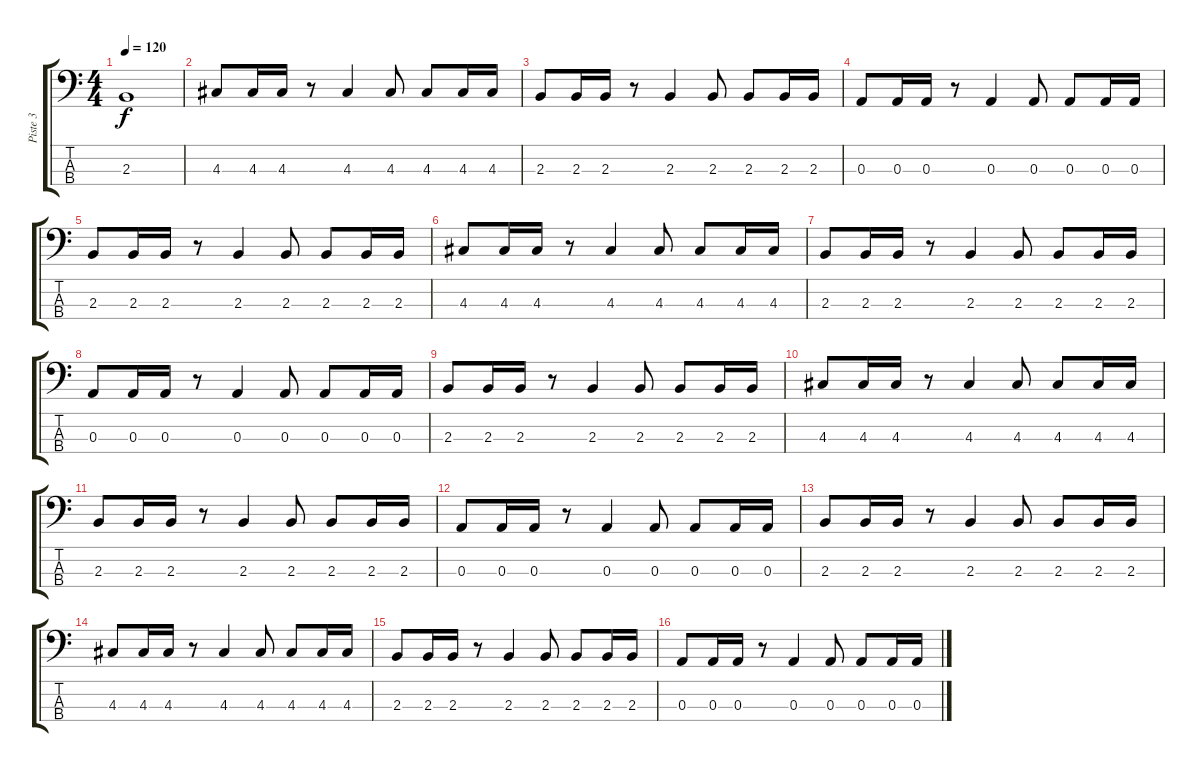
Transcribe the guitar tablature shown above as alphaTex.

\track ("Piste 3" "Piste 3") {instrument electricbassfinger}
\staff {score tabs}
\tuning (G2 D2 A1 E1) {hide}
\ts (4 4)
\tempo 120
\clef f4
\ks c
2.3.1{dy f} |
4.3.8 4.3.16 4.3.16 r.8 4.3.4 4.3.8 4.3.8 4.3.16 4.3.16 |
2.3.8 2.3.16 2.3.16 r.8 2.3.4 2.3.8 2.3.8 2.3.16 2.3.16 |
0.3.8 0.3.16 0.3.16 r.8 0.3.4 0.3.8 0.3.8 0.3.16 0.3.16 |
2.3.8 2.3.16 2.3.16 r.8 2.3.4 2.3.8 2.3.8 2.3.16 2.3.16 |
4.3.8 4.3.16 4.3.16 r.8 4.3.4 4.3.8 4.3.8 4.3.16 4.3.16 |
2.3.8 2.3.16 2.3.16 r.8 2.3.4 2.3.8 2.3.8 2.3.16 2.3.16 |
0.3.8 0.3.16 0.3.16 r.8 0.3.4 0.3.8 0.3.8 0.3.16 0.3.16 |
2.3.8 2.3.16 2.3.16 r.8 2.3.4 2.3.8 2.3.8 2.3.16 2.3.16 |
4.3.8 4.3.16 4.3.16 r.8 4.3.4 4.3.8 4.3.8 4.3.16 4.3.16 |
2.3.8 2.3.16 2.3.16 r.8 2.3.4 2.3.8 2.3.8 2.3.16 2.3.16 |
0.3.8 0.3.16 0.3.16 r.8 0.3.4 0.3.8 0.3.8 0.3.16 0.3.16 |
2.3.8 2.3.16 2.3.16 r.8 2.3.4 2.3.8 2.3.8 2.3.16 2.3.16 |
4.3.8 4.3.16 4.3.16 r.8 4.3.4 4.3.8 4.3.8 4.3.16 4.3.16 |
2.3.8 2.3.16 2.3.16 r.8 2.3.4 2.3.8 2.3.8 2.3.16 2.3.16 |
0.3.8 0.3.16 0.3.16 r.8 0.3.4 0.3.8 0.3.8 0.3.16 0.3.16
